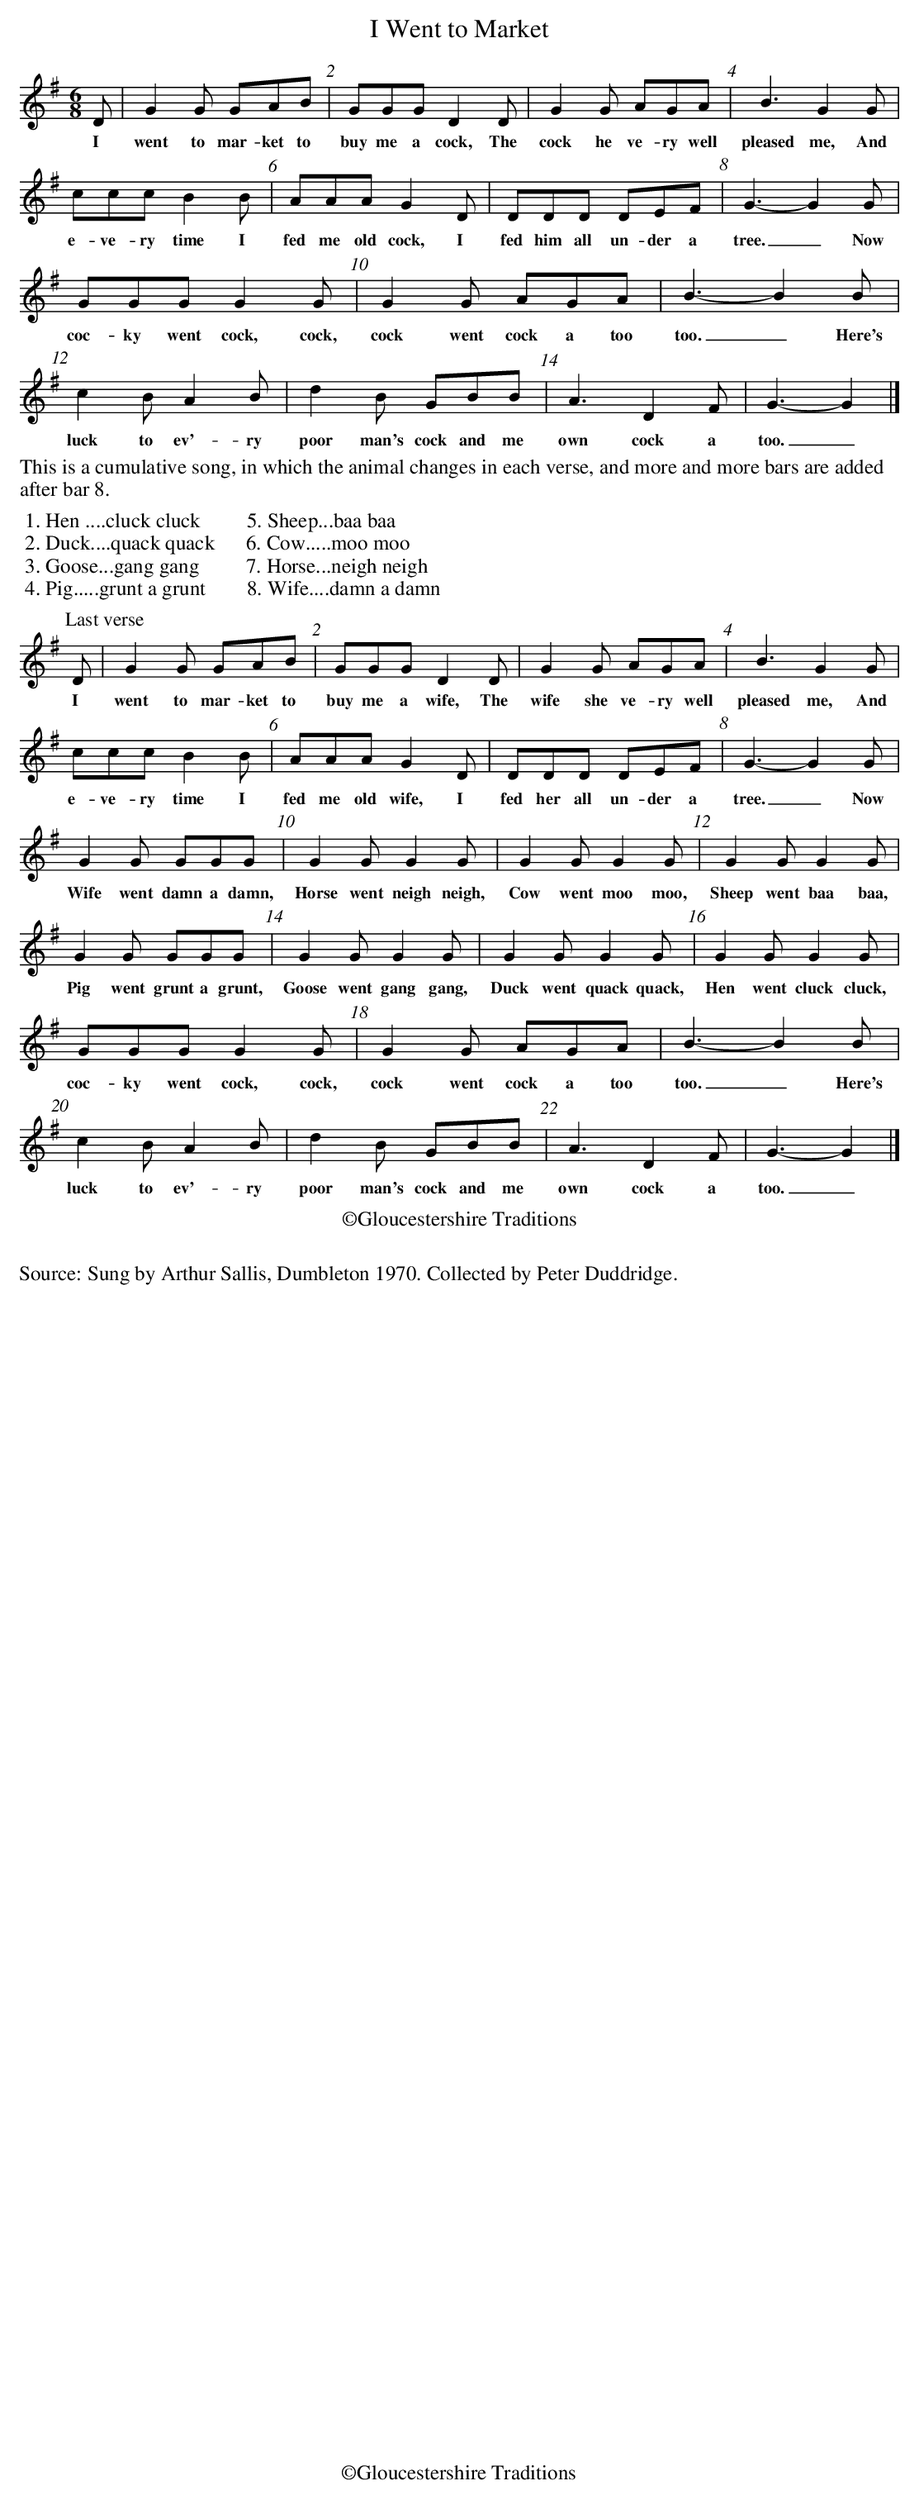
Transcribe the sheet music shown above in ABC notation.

X:1
T: I Went to Market
M: 6/8
L: 1/8
K: G
D | G2G GAB | GGGD2D | G2G AGA | B3G2G |
w: I went to mar-ket to buy me a cock, The cock he ve-ry well pleased me, And
cccB2B | AAAG2D | DDD DEF | G3-G2G |
w: e-ve-ry time I fed me old cock, I fed him all un-der a tree._  Now
GGGG2G | G2G AGA | B3-B2B |
w: coc-ky went cock, cock, cock went cock a too too._ Here's
c2BA2B | d2B GBB | A3D2F | G3-G2  |]
w: luck to ev'-ry poor man's cock and me own cock a too._
%%begintext fill
%%This is a cumulative song, in which the animal changes in each verse, and more and more bars are added after bar 8.
%%endtext
%%begintext
%% 1. Hen ....cluck cluck         5. Sheep...baa baa
%% 2. Duck....quack quack      6. Cow.....moo moo
%% 3. Goose...gang gang         7. Horse...neigh neigh
%% 4. Pig.....grunt a grunt        8. Wife....damn a damn
%%endtext
P:Last verse
D | G2G GAB | GGGD2D | G2G AGA | B3G2G |
w: I went to mar-ket to buy me a wife, The wife she ve-ry well pleased me, And
cccB2B | AAAG2D | DDD DEF | G3-G2G |
w: e-ve-ry time I fed me old wife, I fed her all un-der a tree._  Now
G2G GGG | G2GG2G | G2GG2G | G2GG2G |
w:Wife went damn a damn, Horse went neigh neigh, Cow went moo moo, Sheep went baa baa,
G2G GGG | G2GG2G | G2GG2G | G2GG2G |
w:Pig went grunt a grunt, Goose went gang gang, Duck went quack quack, Hen went cluck cluck,
GGGG2G | G2G AGA | B3-B2B |
w: coc-ky went cock, cock, cock went cock a too too._ Here's
c2BA2B | d2B GBB | A3D2F | G3-G2  |]
w: luck to ev'-ry poor man's cock and me own cock a too._
